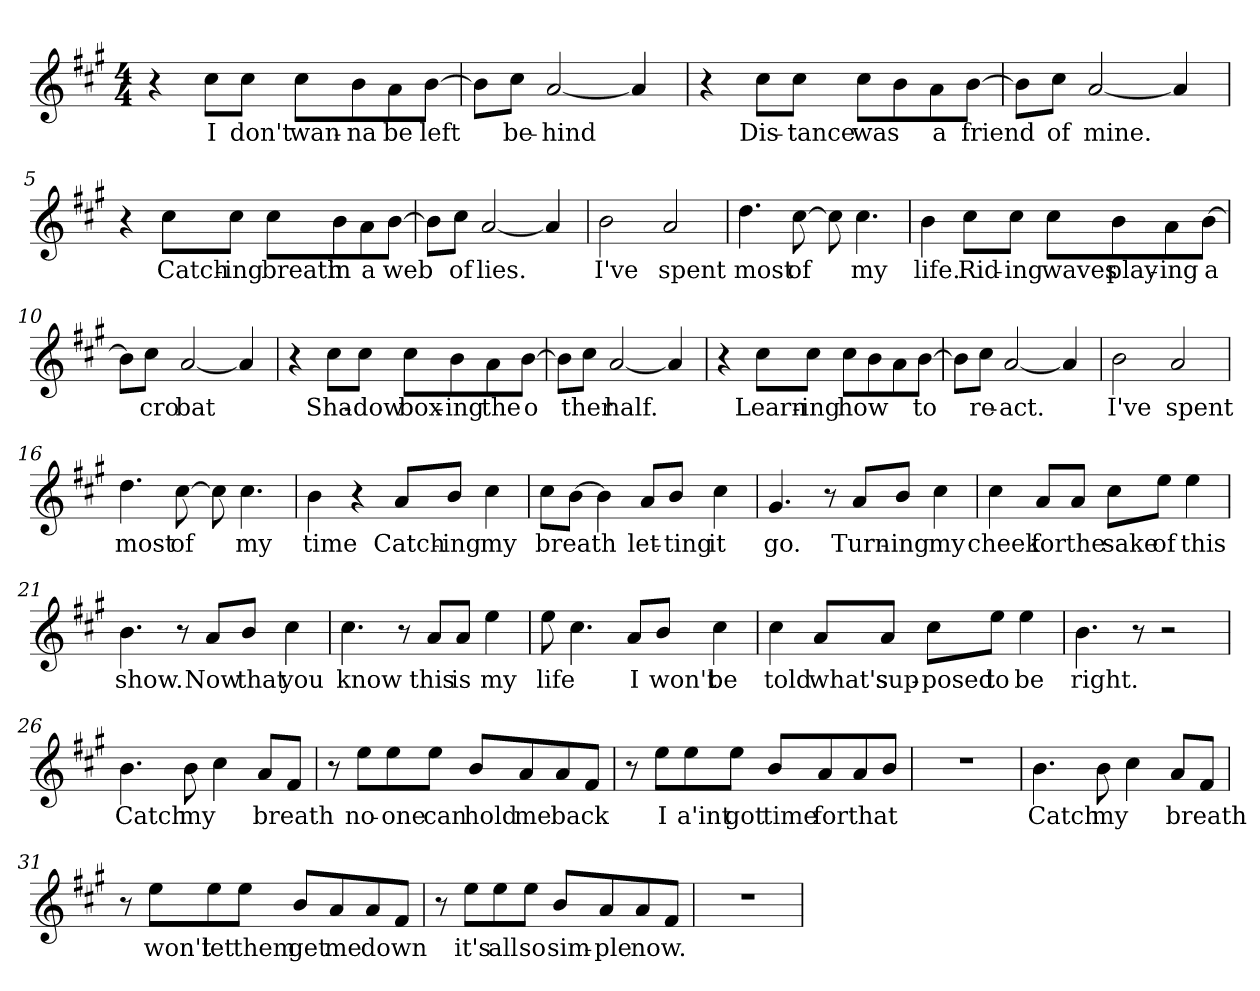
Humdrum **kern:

**kern	**text
*part1	*part1
*staff1	*staff1
*clefG2	*
*k[f#c#g#]	*
*A:	*
*M4/4	*
=1	=1
4r	.
8cc#\L	I
8cc#\J	don't
8cc#\L	wan-
8b\	-na
8a\	be
[8b\J	left
=2	=2
8b\L]	.
8cc#\J	be-
[2a/	-hind
4a/]	.
=3	=3
4r	.
8cc#\L	Dis-
8cc#\J	-tance
8cc#\L	was
8b\	.
8a\	a
[8b\J	friend
!!LO:LB:g=z
=4	=4
8b\L]	.
8cc#\J	of
[2a/	mine.
4a/]	.
=5	=5
4r	.
8cc#\L	Catch-
8cc#\J	-ing
8cc#\L	breath
8b\	in
8a\	a
[8b\J	web
=6	=6
8b\L]	.
8cc#\J	of
[2a/	lies.
4a/]	.
=7	=7
2b\	I've
2a/	spent
!!LO:LB:g=z
=8	=8
4.dd\	most
[8cc#\	of
8cc#\]	.
4.cc#\	my
=9	=9
4b\	life.
8cc#\L	Rid-
8cc#\J	-ing
8cc#\L	waves
8b\	play-
8a\	-ing
[8b\J	a
=10	=10
8b\L]	.
8cc#\J	cro
[2a/	bat
4a/]	.
!!LO:LB:g=z
=11	=11
4r	.
8cc#\L	Sha-
8cc#\J	-dow
8cc#\L	box-
8b\	-ing
8a\	the
[8b\J	o
=12	=12
8b\L]	.
8cc#\J	ther
[2a/	half.
4a/]	.
=13	=13
4r	.
8cc#\L	Learn-
8cc#\J	-ing
8cc#\L	how
8b\	.
8a\	.
[8b\J	to
!!LO:LB:g=z
=14	=14
8b\L]	.
8cc#\J	re-
[2a/	-act.
4a/]	.
=15	=15
2b\	I've
2a/	spent
=16	=16
4.dd\	most
[8cc#\	of
8cc#\]	.
4.cc#\	my
=17	=17
4b\	time
4r	.
8a/L	Catch-
8b/J	-ing
4cc#\	my
!!LO:LB:g=z
=18	=18
8cc#\L	breath
[8b\J	.
4b\]	.
8a/L	let-
8b/J	-ting
4cc#\	it
=19	=19
4.g#/	go.
8r	.
8a/L	Turn-
8b/J	-ing
4cc#\	my
=20	=20
4cc#\	cheek
8a/L	for
8a/J	the
8cc#\L	sake
8ee\J	of
4ee\	this
!!LO:LB:g=z
=21	=21
4.b\	show.
8r	.
8a/L	Now
8b/J	that
4cc#\	you
=22	=22
4.cc#\	know
8r	.
8a/L	this
8a/J	is
4ee\	my
=23	=23
8ee\	life
4.cc#\	.
8a/L	I
8b/J	won't
4cc#\	be
!!LO:LB:g=z
=24	=24
4cc#\	told
8a/L	what's
8a/J	sup-
8cc#\L	-posed
8ee\J	to
4ee\	be
=25	=25
4.b\	right.
8r	.
2r	.
=26	=26
4.b\	Catch
8b\	my
4cc#\	.
8a/L	breath
8f#/J	.
!!LO:PB:g=z
=27	=27
8r	.
8ee\L	no-
8ee\	-one
8ee\J	can
8b/L	hold
8a/	me
8a/	back
8f#/J	.
=28	=28
8r	.
8ee\L	I
8ee\	a'int
8ee\J	got
8b/L	time
8a/	for
8a/	that
8b/J	.
=29	=29
1r	.
!!LO:LB:g=z
=30	=30
4.b\	Catch
8b\	my
4cc#\	.
8a/L	breath
8f#/J	.
=31	=31
8r	.
8ee\L	won't
8ee\	let
8ee\J	them
8b/L	get
8a/	me
8a/	down
8f#/J	.
!!LO:LB:g=z
=32	=32
8r	.
8ee\L	it's
8ee\	all
8ee\J	so
8b/L	sim-
8a/	-ple
8a/	now.
8f#/J	.
=33	=33
1r	.
=	=
*-	*-
